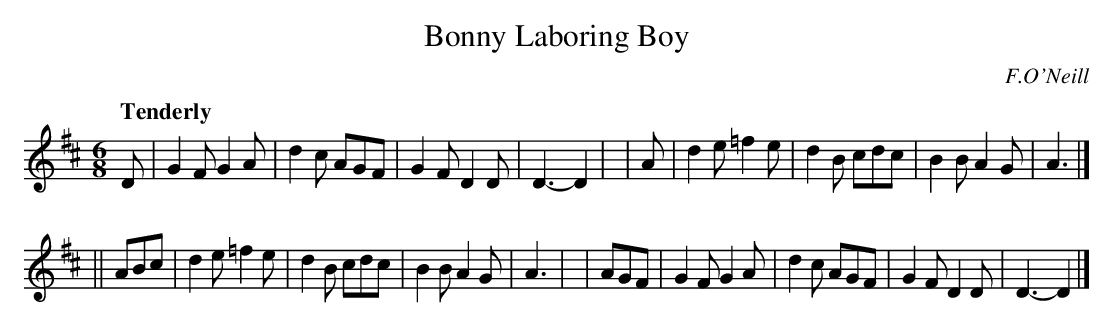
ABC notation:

X:1
T: Bonny Laboring Boy
O: F.O'Neill
Q: "Tenderly"
M: 6/8
L: 1/8
K: D
    D | G2F  G2A | d2c AGF | G2F D2D | D3- D2 |\
|   A | d2e =f2e | d2B cdc | B2B A2G | A3 |]
||ABc | d2e =f2e | d2B cdc | B2B A2G | A3 |\
| AGF | G2F  G2A | d2c AGF | G2F D2D | D3- D2 |]
